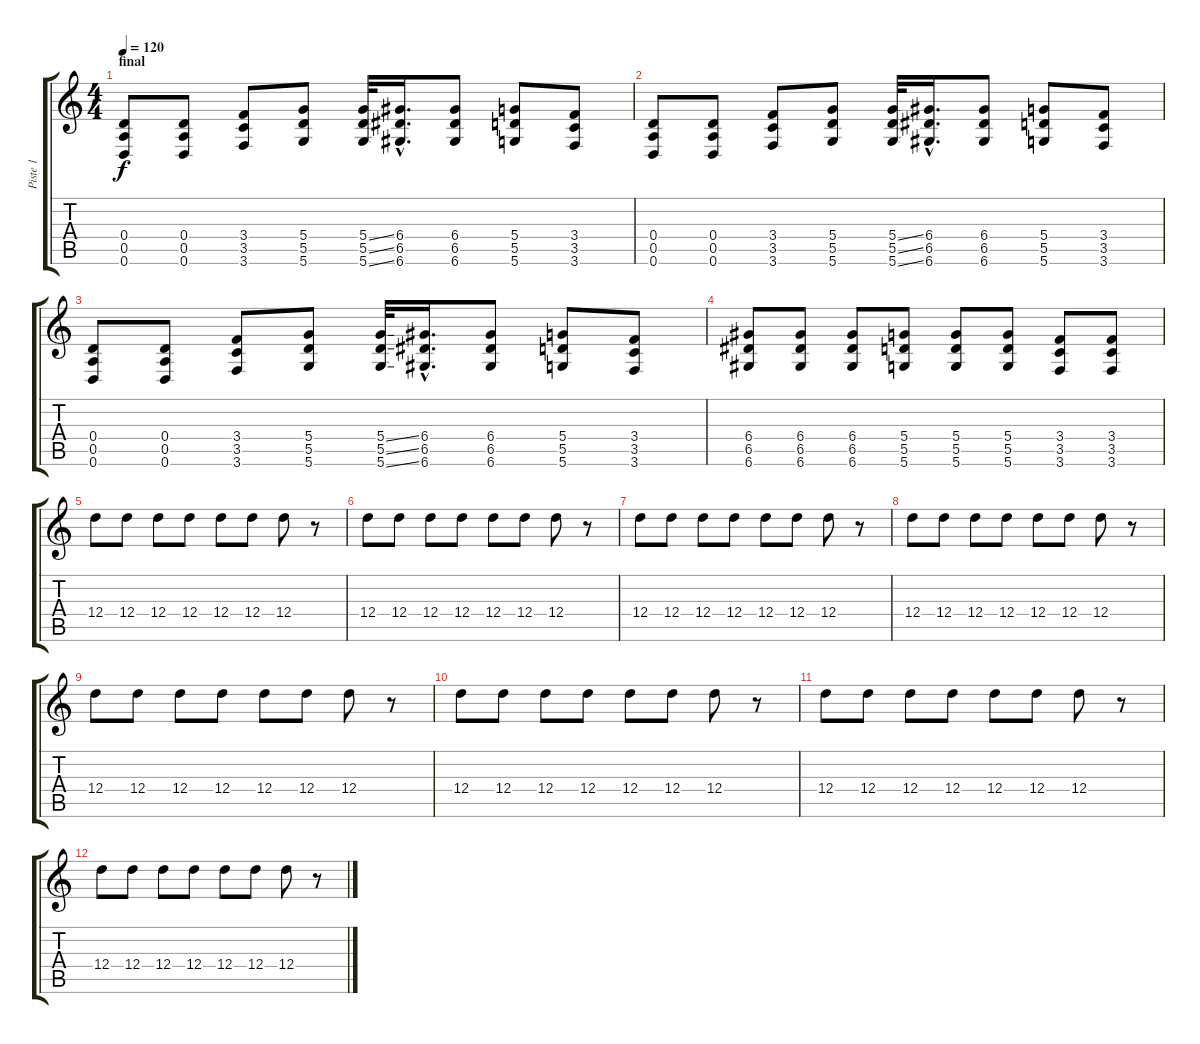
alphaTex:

\track ("Piste 1" "Piste 1") {instrument distortionguitar}
\staff {score tabs}
\tuning (E4 B3 G3 D3 A2 D2) {hide}
\ts (4 4)
\section ("" "final")
\tempo 120
\clef g2
\ks c
(0.4 0.5 0.6).8{dy f} (0.4 0.5 0.6).8 (3.4 3.5 3.6).8 (5.4 5.5 5.6).8 (5.4{ss} 5.5{ss} 5.6{ss}).32 (6.4{hac} 6.5{hac} 6.6{hac}).16{d} (6.4 6.5 6.6).8 (5.4 5.5 5.6).8 (3.4 3.5 3.6).8 |
(0.4 0.5 0.6).8 (0.4 0.5 0.6).8 (3.4 3.5 3.6).8 (5.4 5.5 5.6).8 (5.4{ss} 5.5{ss} 5.6{ss}).32 (6.4{hac} 6.5{hac} 6.6{hac}).16{d} (6.4 6.5 6.6).8 (5.4 5.5 5.6).8 (3.4 3.5 3.6).8 |
(0.4 0.5 0.6).8 (0.4 0.5 0.6).8 (3.4 3.5 3.6).8 (5.4 5.5 5.6).8 (5.4{ss} 5.5{ss} 5.6{ss}).32 (6.4{hac} 6.5{hac} 6.6{hac}).16{d} (6.4 6.5 6.6).8 (5.4 5.5 5.6).8 (3.4 3.5 3.6).8 |
(6.4 6.5 6.6).8 (6.4 6.5 6.6).8 (6.4 6.5 6.6).8 (5.4 5.5 5.6).8 (5.4 5.5 5.6).8 (5.4 5.5 5.6).8 (3.4 3.5 3.6).8 (3.4 3.5 3.6).8 |
12.4.8{instrument distortionguitar} 12.4.8 12.4.8 12.4.8 12.4.8 12.4.8 12.4.8 r.8 |
12.4.8 12.4.8 12.4.8 12.4.8 12.4.8 12.4.8 12.4.8 r.8 |
12.4.8 12.4.8 12.4.8 12.4.8 12.4.8 12.4.8 12.4.8 r.8 |
12.4.8 12.4.8 12.4.8 12.4.8 12.4.8 12.4.8 12.4.8 r.8 |
12.4.8{instrument distortionguitar} 12.4.8 12.4.8 12.4.8 12.4.8 12.4.8 12.4.8 r.8 |
12.4.8 12.4.8 12.4.8 12.4.8 12.4.8 12.4.8 12.4.8 r.8 |
12.4.8 12.4.8 12.4.8 12.4.8 12.4.8 12.4.8 12.4.8 r.8 |
12.4.8 12.4.8 12.4.8 12.4.8 12.4.8 12.4.8 12.4.8 r.8
